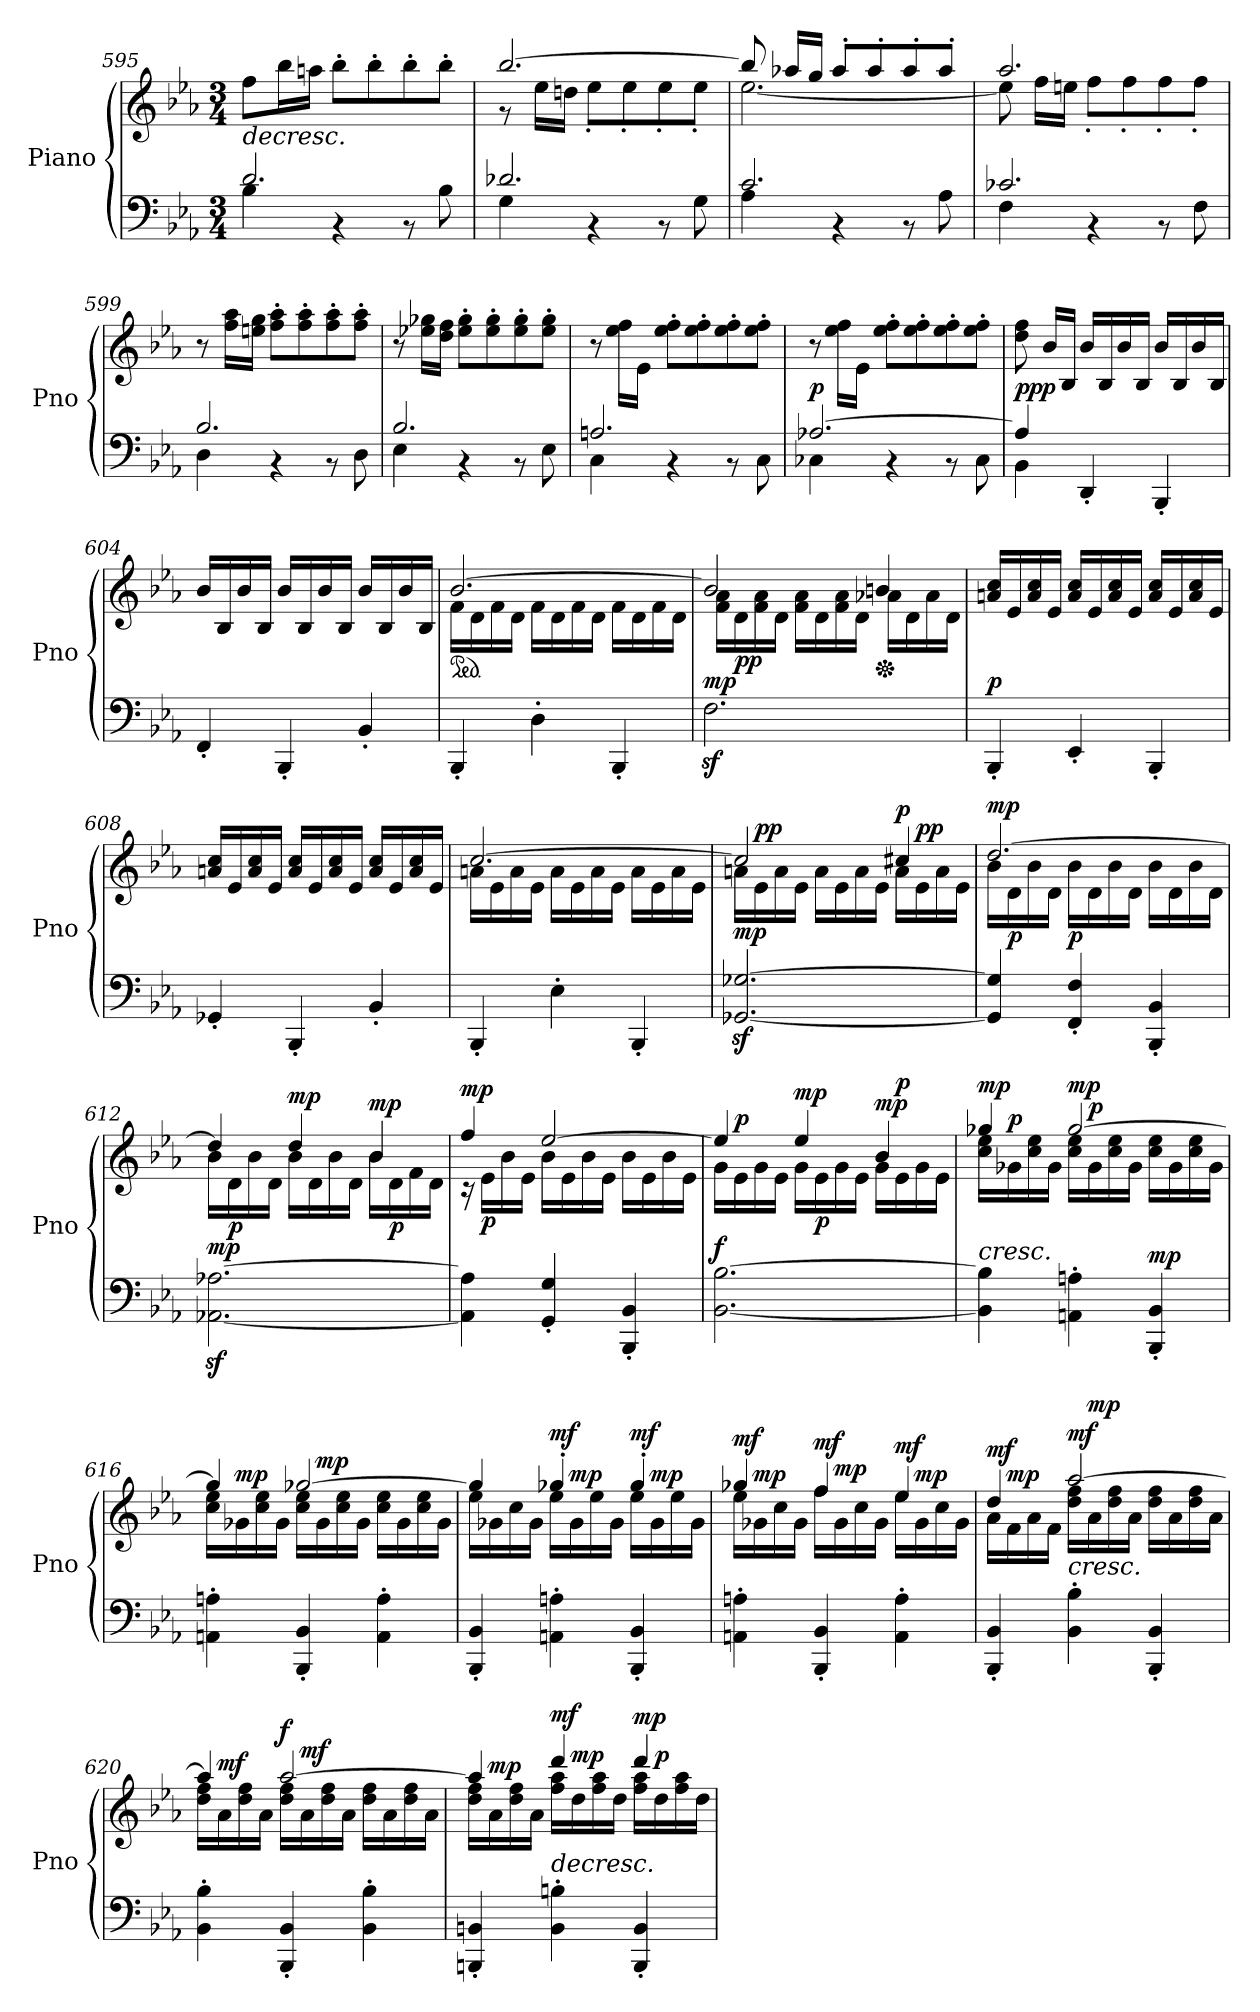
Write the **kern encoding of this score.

**kern	**kern	**dynam
*part1	*part1	*part1
*staff2	*staff1	*staff1/2
*I"Piano	*	*
*I'Pno	*	*
*clefF4	*clefG2	*
*k[b-e-a-]	*k[b-e-a-]	*
*M3/4	*M3/4	*
=595	=595	=595
*^	*	*
!LO:TX:a:i:t=decresc.	!	!	!
!	!	!	!LO:DY:a=2
!	!	!	!LO:DY:n=1:a
2.d/	4B-\	8ff\L	mp p
.	.	16bb-\L	.
.	.	16aan\JJ	.
.	4r	8bb-'\L	.
.	.	8bb-'\	.
.	8r	8bb-'\	.
.	8B-\	8bb-'\J	.
!!LO:LB:g=z
=596	=596	=596	=596
*	*	*^	*
2.d-X/	4G\	[2.bb-/	8r	.
.	.	.	16ee-\LL	.
.	.	.	16ddn\JJ	.
.	4r	.	8ee-'\L	.
.	.	.	8ee-'\	.
.	8r	.	8ee-'\	.
.	8G\	.	8ee-'\J	.
=597	=597	=597	=597	=597
2.c/	4A-\	8bb-/]	[2.ee-\	.
.	.	16aa-X/LL	.	.
.	.	16gg/JJ	.	.
.	4r	8aa-'/L	.	.
.	.	8aa-'/	.	.
.	8r	8aa-'/	.	.
.	8A-\	8aa-'/J	.	.
=598	=598	=598	=598	=598
2.c-X/	4F\	2.aa-/	8ee-\]	.
.	.	.	16ff\LL	.
.	.	.	16een\JJ	.
.	4r	.	8ff'\L	.
.	.	.	8ff'\	.
.	8r	.	8ff'\	.
.	8F\	.	8ff'\J	.
*	*	*v	*v	*
=599	=599	=599	=599
2.B-/	4D\	8r	.
.	.	16ff\ 16aa-\LL	.
.	.	16een\ 16gg\JJ	.
.	4r	8ff\' 8aa-\'L	.
.	.	8ff\' 8aa-\'	.
.	8r	8ff\' 8aa-\'	.
.	8D\	8ff\' 8aa-\'J	.
=600	=600	=600	=600
2.B-/	4E-\	8r	.
.	.	16ee-X\ 16gg-X\LL	.
.	.	16dd\ 16ff\JJ	.
.	4r	8ee-\' 8gg-\'L	.
.	.	8ee-\' 8gg-\'	.
.	8r	8ee-\' 8gg-\'	.
.	8E-\	8ee-\' 8gg-\'J	.
=601	=601	=601	=601
2.An/	4C\	8r	.
.	.	16ee-\ 16ff\LL	.
.	.	16e-\JJ	.
.	4r	8ee-\' 8ff\'L	.
.	.	8ee-\' 8ff\'	.
.	8r	8ee-\' 8ff\'	.
.	8C\	8ee-\' 8ff\'J	.
!!LO:LB:g=z
=602	=602	=602	=602
!	!	!	!LO:DY:a=2
[2.A-X/	4C-X\	8r	p
.	.	16ee-\ 16ff\LL	.
.	.	16e-\JJ	.
.	4r	8ee-\' 8ff\'L	.
.	.	8ee-\' 8ff\'	.
.	8r	8ee-\' 8ff\'	.
.	8C-\	8ee-\' 8ff\'J	.
=603	=603	=603	=603
!	!	!	!LO:DY:a=2
!	!	!	!LO:DY:n=1:b
4A-/]	4BB-\	8dd\ 8ff\	p pp
.	.	16b-/LL	.
.	.	16B-/JJ	.
4DD'/	2ryy	16b-/LL	.
.	.	16B-/	.
.	.	16b-/	.
.	.	16B-/JJ	.
4BBB-'/	.	16b-/LL	.
.	.	16B-/	.
.	.	16b-/	.
.	.	16B-/JJ	.
*v	*v	*	*
=604	=604	=604
4FF'/	16b-/LL	.
.	16B-/	.
.	16b-/	.
.	16B-/JJ	.
4BBB-'/	16b-/LL	.
.	16B-/	.
.	16b-/	.
.	16B-/JJ	.
4BB-'/	16b-/LL	.
.	16B-/	.
.	16b-/	.
.	16B-/JJ	.
=605	=605	=605
*	*ped	*
*	*^	*
4BBB-'/	[2.b-/	16f\LL	.
.	.	16d\	.
.	.	16f\	.
.	.	16d\JJ	.
4D'\	.	16f\LL	.
.	.	16d\	.
.	.	16f\	.
.	.	16d\JJ	.
4BBB-'/	.	16f\LL	.
.	.	16d\	.
.	.	16f\	.
.	.	16d\JJ	.
!!LO:LB:g=z	!!
=606	=606	=606	=606
!	!	!	!LO:DY:a=2
2.Fz>\	2b-/]	16f\ 16a-\LL	mp
!	!	!	!LO:DY:b
.	.	16d\	pp
.	.	16f\ 16a-\	.
.	.	16d\JJ	.
.	.	16f\ 16a-\LL	.
.	.	16d\	.
.	.	16f\ 16a-\	.
.	.	16d\JJ	.
*	*Xped	*	*
.	4bn/	16a-X\LL	.
.	.	16d\	.
.	.	16a-\	.
.	.	16d\JJ	.
=607	=607	=607	=607
!	!	!	!LO:DY:a=2
*	*v	*v	*
4BBB-'/	16an/ 16cc/LL	p
.	16e-/	.
.	16a/ 16cc/	.
.	16e-/JJ	.
4EE-'/	16a/ 16cc/LL	.
.	16e-/	.
.	16a/ 16cc/	.
.	16e-/JJ	.
4BBB-'/	16a/ 16cc/LL	.
.	16e-/	.
.	16a/ 16cc/	.
.	16e-/JJ	.
=608	=608	=608
4GG-X'/	16an/ 16cc/LL	.
.	16e-/	.
.	16a/ 16cc/	.
.	16e-/JJ	.
4BBB-'/	16a/ 16cc/LL	.
.	16e-/	.
.	16a/ 16cc/	.
.	16e-/JJ	.
4BB-'/	16a/ 16cc/LL	.
.	16e-/	.
.	16a/ 16cc/	.
.	16e-/JJ	.
=609	=609	=609
*	*^	*
4BBB-'/	[2.cc/	16an\LL	.
.	.	16e-\	.
.	.	16a\	.
.	.	16e-\JJ	.
4E-'\	.	16a\LL	.
.	.	16e-\	.
.	.	16a\	.
.	.	16e-\JJ	.
4BBB-'/	.	16a\LL	.
.	.	16e-\	.
.	.	16a\	.
.	.	16e-\JJ	.
!!LO:PB:g=z	!!
=610	=610	=610	=610
!	!	!	!LO:DY:a=2
[2.GG-X/z> [2.G-X/z>	2cc/]	16an\LL	mp
!	!	!	!LO:DY:a
.	.	16e-\	pp
.	.	16a\	.
.	.	16e-\JJ	.
.	.	16a\LL	.
.	.	16e-\	.
.	.	16a\	.
.	.	16e-\JJ	.
!	!	!	!LO:DY:a
.	4cc#X/	16a\LL	p
!	!	!	!LO:DY:a
.	.	16e-\	pp
.	.	16a\	.
.	.	16e-\JJ	.
=611	=611	=611	=611
!	!	!	!LO:DY:a
4GG-/] 4G-/]	[2.dd/	16b-\LL	mp
!	!	!	!LO:DY:b
.	.	16d\	p
.	.	16b-\	.
.	.	16d\JJ	.
!	!	!	!LO:DY:a=2
4FF/' 4F/'	.	16b-\LL	p
.	.	16d\	.
.	.	16b-\	.
.	.	16d\JJ	.
4BBB-/' 4BB-/'	.	16b-\LL	.
.	.	16d\	.
.	.	16b-\	.
.	.	16d\JJ	.
=612	=612	=612	=612
!	!	!	!LO:DY:a=2
[2.AA-X\z> [2.A-X\z>	4dd/]	16b-\LL	mp
!	!	!	!LO:DY:b
.	.	16d\	p
.	.	16b-\	.
.	.	16d\JJ	.
!	!	!	!LO:DY:a
.	4dd/	16b-\LL	mp
.	.	16d\	.
.	.	16b-\	.
.	.	16d\JJ	.
!	!	!	!LO:DY:a
.	4b-/	16b-\LL	mp
!	!	!	!LO:DY:b
.	.	16d\	p
.	.	16f\	.
.	.	16d\JJ	.
=613	=613	=613	=613
!	!	!	!LO:DY:a
4AA-\] 4A-\]	4ff/	16r	mp
!	!	!	!LO:DY:b
.	.	16e-\LL	p
.	.	16b-\	.
.	.	16e-\JJ	.
!	!	!	!LO:DY:a=2
!	!	!	!LO:DY:n=1:a
4GG/' 4G/'	[2ee-/	16b-\LL	p mp
.	.	16e-\	.
.	.	16b-\	.
.	.	16e-\JJ	.
4BBB-/' 4BB-/'	.	16b-\LL	.
.	.	16e-\	.
.	.	16b-\	.
.	.	16e-\JJ	.
!!LO:LB:g=z	!!
=614	=614	=614	=614
!	!	!	!LO:DY:a=2
[2.BB-\ [2.B-\	4ee-/]	16g\LL	f
!	!	!	!LO:DY:a
.	.	16e-\	p
.	.	16g\	.
.	.	16e-\JJ	.
!	!	!	!LO:DY:a
.	4ee-/	16g\LL	mp
!	!	!	!LO:DY:b
.	.	16e-\	p
.	.	16g\	.
.	.	16e-\JJ	.
!	!	!	!LO:DY:a
.	4b-/	16g\LL	mp
!	!	!	!LO:DY:a
.	.	16e-\	p
.	.	16g\	.
.	.	16e-\JJ	.
=615	=615	=615	=615
!LO:TX:a:i:t=cresc.	!	!	!
!	!	!	!LO:DY:a
4BB-\] 4B-\]	4gg-X/	16cc\ 16ee-\LL	mp
!	!	!	!LO:DY:a
.	.	16g-X\	p
.	.	16cc\ 16ee-\	.
.	.	16g-\JJ	.
!	!	!	!LO:DY:a
4AAn\' 4An\'	[2gg-/	16cc\ 16ee-\LL	mp
!	!	!	!LO:DY:a
.	.	16g-\	p
.	.	16cc\ 16ee-\	.
.	.	16g-\JJ	.
!	!	!	!LO:DY:a=2
4BBB-/' 4BB-/'	.	16cc\ 16ee-\LL	mp
.	.	16g-\	.
.	.	16cc\ 16ee-\	.
.	.	16g-\JJ	.
=616	=616	=616	=616
4AAn\' 4An\'	4gg-/]	16cc\ 16ee-\LL	.
!	!	!	!LO:DY:a
.	.	16g-X\	mp
.	.	16cc\ 16ee-\	.
.	.	16g-\JJ	.
!	!	!	!LO:DY:b=2
!	!	!	!LO:DY:n=1:a
4BBB-/' 4BB-/'	[2gg-X/	16cc\ 16ee-\LL	mf mf
!	!	!	!LO:DY:n=2:a
.	.	16g-\	mp
.	.	16cc\ 16ee-\	.
.	.	16g-\JJ	.
4AA\' 4A\'	.	16cc\ 16ee-\LL	.
.	.	16g-\	.
.	.	16cc\ 16ee-\	.
.	.	16g-\JJ	.
=617	=617	=617	=617
4BBB-/' 4BB-/'	4gg-/]	16ee-\LL	.
.	.	16g-X\	.
.	.	16cc\	.
.	.	16g-\JJ	.
!	!	!	!LO:DY:a
4AAn\' 4An\'	4gg-X'/	16ee-\LL	mf
!	!	!	!LO:DY:a
.	.	16g-\	mp
.	.	16ee-\	.
.	.	16g-\JJ	.
!	!	!	!LO:DY:a
4BBB-/' 4BB-/'	4gg-'/	16ee-\LL	mf
!	!	!	!LO:DY:a
.	.	16g-\	mp
.	.	16ee-\	.
.	.	16g-\JJ	.
!!LO:LB:g=z	!!
=618	=618	=618	=618
!	!	!	!LO:DY:a
4AAn\' 4An\'	4gg-X/	16ee-\LL	mf
!	!	!	!LO:DY:a
.	.	16g-X\	mp
.	.	16cc\	.
.	.	16g-\JJ	.
!	!	!	!LO:DY:a
4BBB-/' 4BB-/'	4ff/	16ff\LL	mf
!	!	!	!LO:DY:a
.	.	16g-\	mp
.	.	16cc\	.
.	.	16g-\JJ	.
!	!	!	!LO:DY:a
4AA\' 4A\'	4ee-/	16ee-\LL	mf
!	!	!	!LO:DY:a
.	.	16g-\	mp
.	.	16cc\	.
.	.	16g-\JJ	.
=619	=619	=619	=619
!	!	!	!LO:DY:a
4BBB-/' 4BB-/'	4dd/	16a-\LL	mf
!	!	!	!LO:DY:a
.	.	16f\	mp
.	.	16a-\	.
.	.	16f\JJ	.
!LO:TX:a:i:t=cresc.	!	!	!
!	!	!	!LO:DY:a
4BB-\' 4B-\'	[2aa-/	16dd\ 16ff\LL	mf
!	!	!	!LO:DY:a
.	.	16a-\	mp
.	.	16dd\ 16ff\	.
.	.	16a-\JJ	.
4BBB-/' 4BB-/'	.	16dd\ 16ff\LL	.
.	.	16a-\	.
.	.	16dd\ 16ff\	.
.	.	16a-\JJ	.
=620	=620	=620	=620
4BB-\' 4B-\'	4aa-/]	16dd\ 16ff\LL	.
!	!	!	!LO:DY:a
.	.	16a-\	mf
.	.	16dd\ 16ff\	.
.	.	16a-\JJ	.
!	!	!	!LO:DY:a
4BBB-/' 4BB-/'	[2aa-/	16dd\ 16ff\LL	f
!	!	!	!LO:DY:a
.	.	16a-\	mf
.	.	16dd\ 16ff\	.
.	.	16a-\JJ	.
4BB-\' 4B-\'	.	16dd\ 16ff\LL	.
.	.	16a-\	.
.	.	16dd\ 16ff\	.
.	.	16a-\JJ	.
=621	=621	=621	=621
4BBBn/' 4BBn/'	4aa-/]	16dd\ 16ff\LL	.
!	!	!	!LO:DY:a
.	.	16a-\	mp
.	.	16dd\ 16ff\	.
.	.	16a-\JJ	.
!LO:TX:a:i:t=decresc.	!	!	!
!	!	!	!LO:DY:a
4BB\' 4Bn\'	4ddd/	16ff\ 16aa-\LL	mf
!	!	!	!LO:DY:a
.	.	16dd\	mp
.	.	16ff\ 16aa-\	.
.	.	16dd\JJ	.
!	!	!	!LO:DY:a
4BBB/' 4BB/'	4ddd/	16ff\ 16aa-\LL	mp
!	!	!	!LO:DY:a
.	.	16dd\	p
.	.	16ff\ 16aa-\	.
.	.	16dd\JJ	.
*	*v	*v	*
=	=	=
*-	*-	*-
